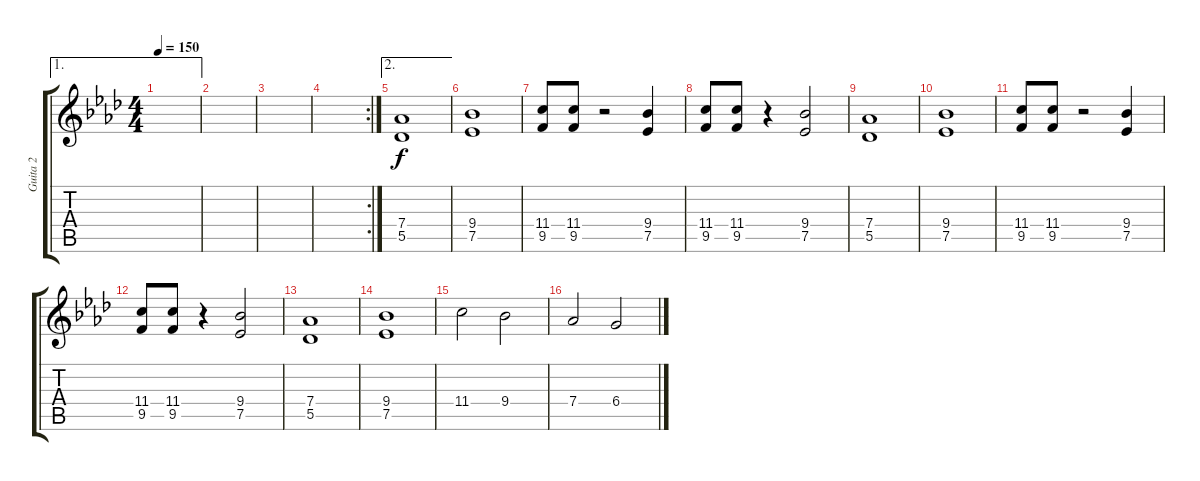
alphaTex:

\track ("Guita 2" "Guita 2") {instrument distortionguitar}
\staff {score tabs}
\tuning (Eb4 Bb3 Gb3 Db3 Ab2 Eb2) {hide}
\ae 1
\ts (4 4)
\tempo 150
\clef g2
\ks fminor
|
|
|
\rc 2
|
\ae 2
(7.4 5.5).1 |
(9.4 7.5).1 |
(11.4 9.5).8 (11.4 9.5).8 r.2 (9.4 7.5).4 |
(11.4 9.5).8 (11.4 9.5).8 r.4 (9.4 7.5).2 |
(7.4 5.5).1 |
(9.4 7.5).1 |
(11.4 9.5).8 (11.4 9.5).8 r.2 (9.4 7.5).4 |
(11.4 9.5).8 (11.4 9.5).8 r.4 (9.4 7.5).2 |
(7.4 5.5).1 |
(9.4 7.5).1 |
11.4.2 9.4.2 |
7.4.2 6.4.2
